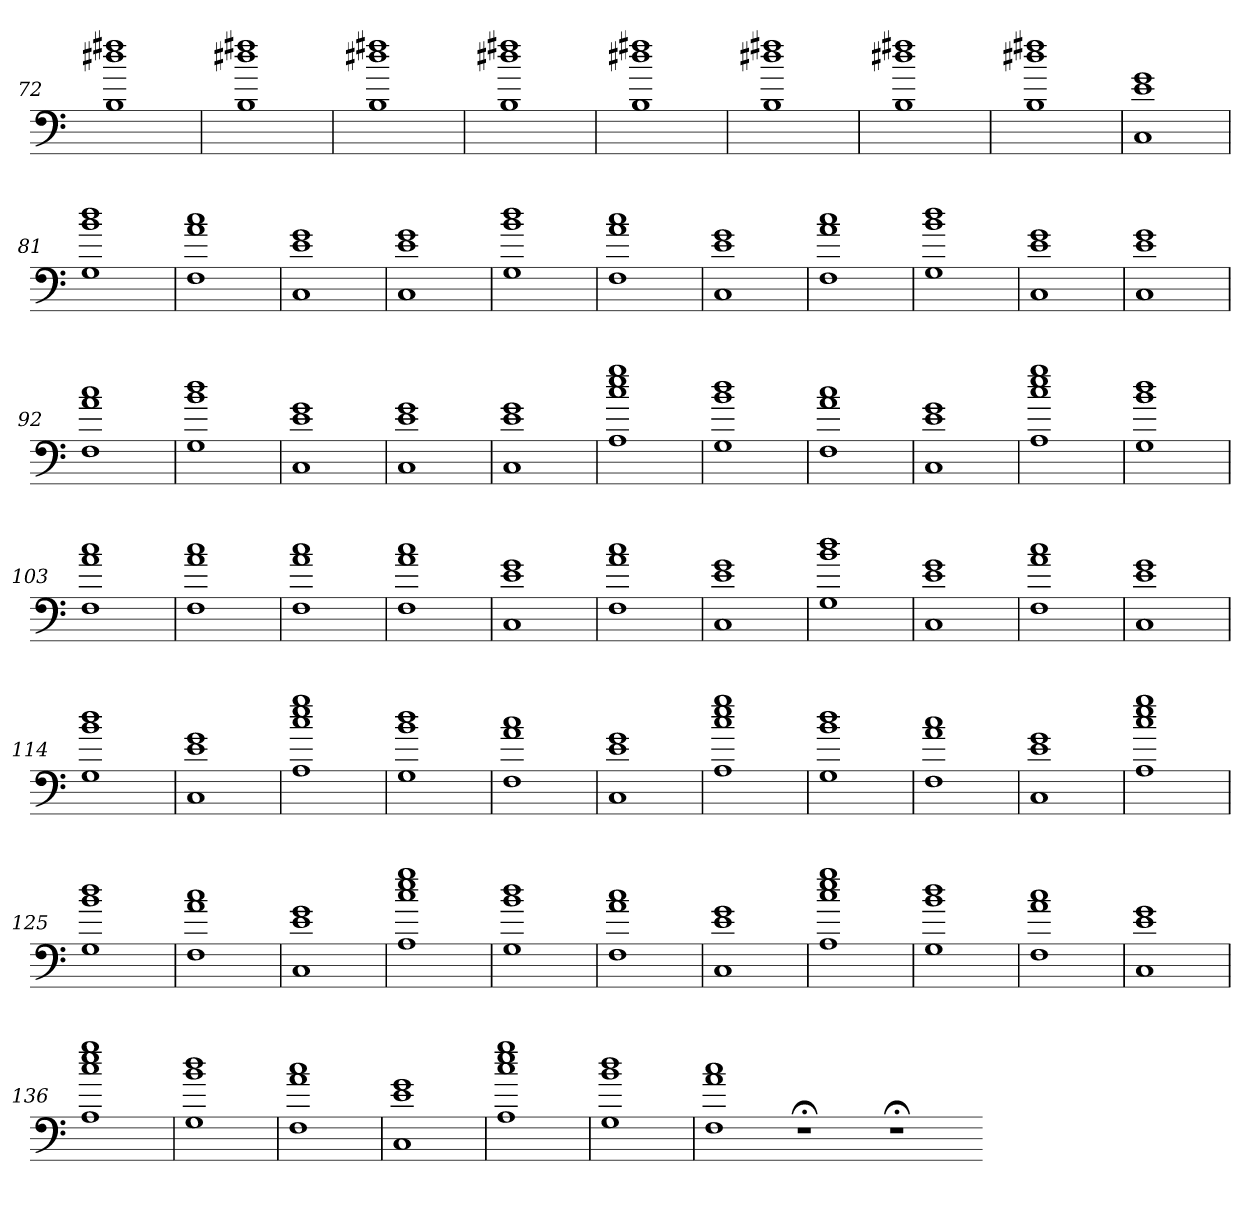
**kern
*part1
*staff1
=72
1B 1dd#X 1ff#X
=73
1B 1dd#X 1ff#X
=74
1B 1dd#X 1ff#X
=75
1B 1dd#X 1ff#X
=76
1B 1dd#X 1ff#X
=77
1B 1dd#X 1ff#X
=78
1B 1dd#X 1ff#X
=79
1B 1dd#X 1ff#X
=80
1C 1e 1g
=81
1G 1b 1dd
=82
1F 1a 1cc
=83
1C 1e 1g
=84
1C 1e 1g
=85
1G 1b 1dd
=86
1F 1a 1cc
=87
1C 1e 1g
=88
1F 1a 1cc
=89
1G 1b 1dd
=90
1C 1e 1g
=91
1C 1e 1g
=92
1F 1a 1cc
=93
1G 1b 1dd
=94
1C 1e 1g
=95
1C 1e 1g
=96
1C 1e 1g
=97
1A 1cc 1ee 1gg
=98
1G 1b 1dd
=99
1F 1a 1cc
=100
1C 1e 1g
=101
1A 1cc 1ee 1gg
=102
1G 1b 1dd
=103
1F 1a 1cc
=104
1F 1a 1cc
=105
1F 1a 1cc
=106
1F 1a 1cc
=107
1C 1e 1g
=108
1F 1a 1cc
=109
1C 1e 1g
=110
1G 1b 1dd
=111
1C 1e 1g
=112
1F 1a 1cc
=113
1C 1e 1g
=114
1G 1b 1dd
=115
1C 1e 1g
=116
1A 1cc 1ee 1gg
=117
1G 1b 1dd
=118
1F 1a 1cc
=119
1C 1e 1g
=120
1A 1cc 1ee 1gg
=121
1G 1b 1dd
=122
1F 1a 1cc
=123
1C 1e 1g
=124
1A 1cc 1ee 1gg
=125
1G 1b 1dd
=126
1F 1a 1cc
=127
1C 1e 1g
=128
1A 1cc 1ee 1gg
=129
1G 1b 1dd
=130
1F 1a 1cc
=131
1C 1e 1g
=132
1A 1cc 1ee 1gg
=133
1G 1b 1dd
=134
1F 1a 1cc
=135
1C 1e 1g
=136
1A 1cc 1ee 1gg
=137
1G 1b 1dd
=138
1F 1a 1cc
=139
1C 1e 1g
=140
1A 1cc 1ee 1gg
=141
1G 1b 1dd
=142
1F 1a 1cc
1r;<
1r;<
=-
*-
